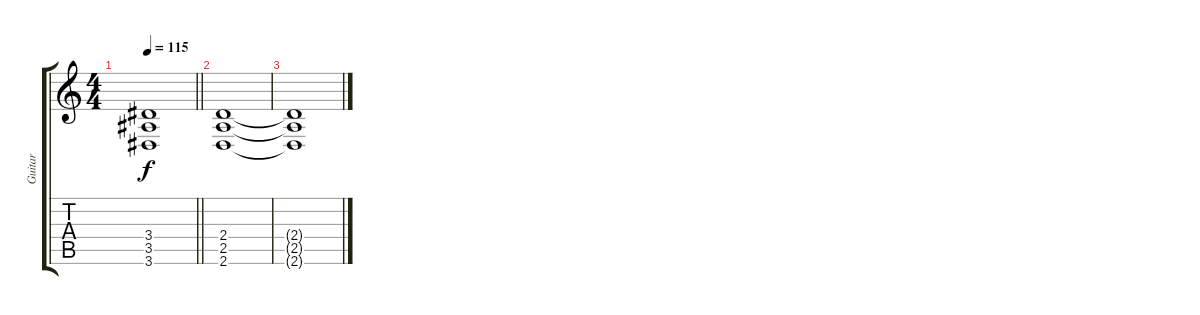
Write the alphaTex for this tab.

\track ("Guitar" "Guitar") {instrument distortionguitar}
\staff {score tabs}
\tuning (Eb4 C4 G3 C3 G2 C2) {hide}
\ts (4 4)
\section ("" "")
\tempo 115
\clef g2
\barLineRight lightlight
\ks c
(3.4 3.5 3.6).1{dy f} |
(2.4 2.5 2.6).1 |
(2.4{t} 2.5{t} 2.6{t}).1
